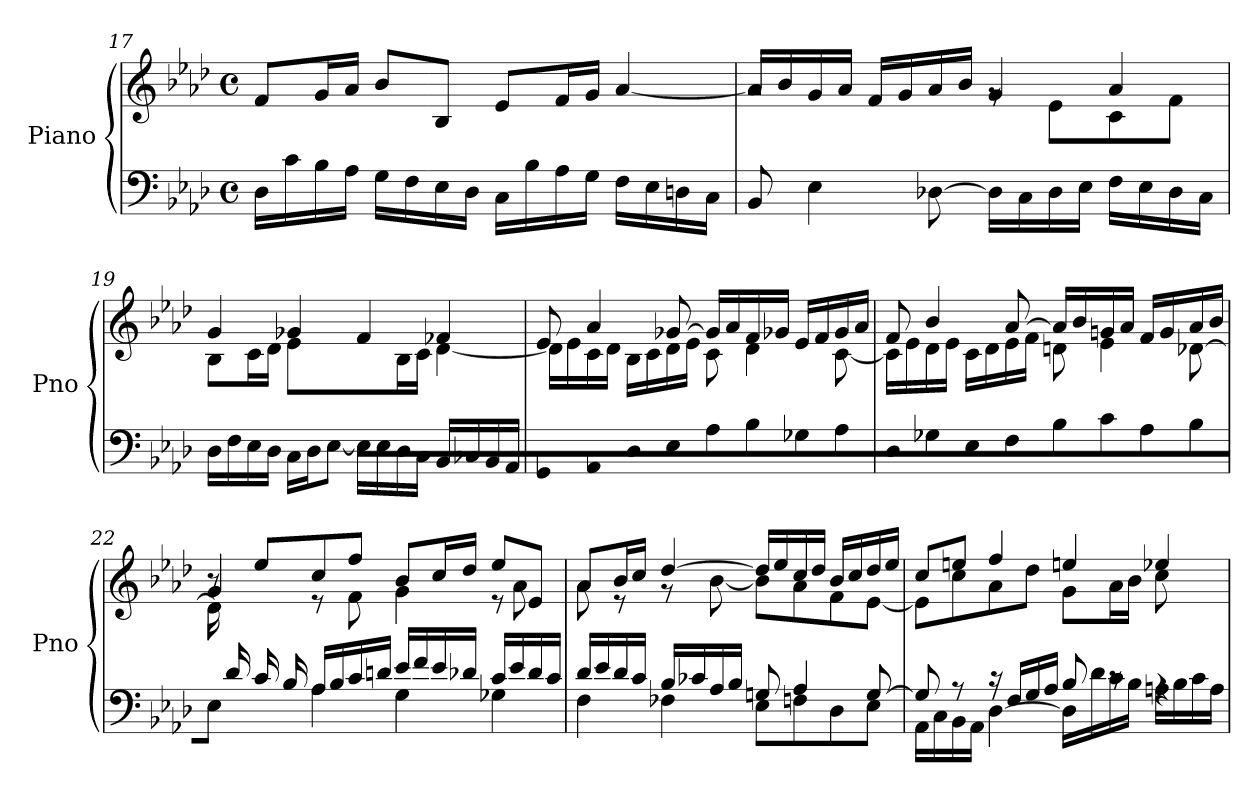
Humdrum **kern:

**kern	**kern
*part1	*part1
*staff2	*staff1
*I"Piano	*
*I'Pno	*
!!LO:PB:g=z
*clefF4	*clefG2
*k[b-e-a-d-]	*k[b-e-a-d-]
*M4/4	*M4/4
*met(c)	*met(c)
=17	=17
16D-\LL	8f/L
16c\	.
16B-\	16g/L
16A-\JJ	16a-/JJ
16G\LL	8b-/L
16F\	.
16E-\	8B-/J
16D-\JJ	.
16C\LL	8e-/L
16B-\	.
16A-\	16f/L
16G\JJ	16g/JJ
16F\LL	[4a-/
16E-\	.
16Dn\	.
16C\JJ	.
=18	=18
*	*^
8BB-/	16a-/LL]	2rg
.	16b-/	.
4E-\	16g/	.
.	16a-/JJ	.
.	16f/LL	.
.	16g/	.
[8D-X\	16a-/	.
.	16b-/JJ	.
16D-\LL]	4g/	8rg
16C\	.	.
16D-\	.	8e-\L
16E-\JJ	.	.
16F\LL	4a-/	8c\
16E-\	.	.
16D-\	.	8f\J
16C\JJ	.	.
=19	=19	=19
*^	*	*
4.ryy	16D-\LL	4g/	8B-\L
.	16F\	.	.
.	16E-\	.	16c\L
.	16D-\JJ	.	16d-\JJ
.	16C\LL	4g-X/	8e-\L
.	16D-\J	.	.
8E-/J	[8E-\J	.	4ryy
8A-/L	16E-\LL]	4f/	.
.	16E-\	.	.
4.ryy	16D-\	.	16B-\L
.	16C\JJ	.	16c\JJ
.	16BB-/LL	4f-X/	[4d-\
.	16C-X/	.	.
.	16BB-/	.	.
.	16AA-/JJ	.	.
*v	*v	*	*
!!LO:LB:g=z	!!
=20	=20	=20
8GG/L	8e-/	16d-\LL]
.	.	16e-\
8AA-/	4a-/	16c\
.	.	16d-\JJ
8D-/	.	16B-\LL
.	.	16c\
8E-/J	[8g-X/	16d-\
.	.	16e-\JJ
8A-\L	16g-/LL]	8c\
.	16a-/	.
8B-\	16f/	4d-\
.	16g-X/JJ	.
8G-X\	16e-/LL	.
.	16f/	.
8A-\J	16g-/	[8c\
.	16a-/JJ	.
=21	=21	=21
*	*	*^
8D-\L	8f/	16c\LL]	2..ryy
.	.	16e-\	.
8G-X\	4b-/	16d-\	.
.	.	16e-\JJ	.
8E-\	.	16c\LL	.
.	.	16d-\	.
8F\J	[8a-/	16e-\	.
.	.	16f\JJ	.
8B-\L	16a-/LL]	8dn\	.
.	16b-/	.	.
8c\	16gn/	4e-\	.
.	16a-/JJ	.	.
8A-\	16f/LL	.	.
.	16g/	.	.
8B-\J	16a-/	8ryy	[8d-X\
.	16b-/JJ	.	.
=22	=22	=22	=22
*^	*	*	*
4E-\	16ryy	8r	4g/	16d-\LL]
.	16d-/	.	.	2...ryy
.	16c/	8ee-/L	.	.
.	16B-/JJ	.	.	.
16A-/LL	4A-\	8cc/	8r	.
16B-/	.	.	.	.
16c/	.	8ff/J	8f\	.
16dn/JJ	.	.	.	.
16e-/LL	4G\	8b-/L	4g\	.
16f/	.	.	.	.
16e-/	.	16cc/L	.	.
16d-X/JJ	.	16dd-/JJ	.	.
16c/LL	4G-X\	8ee-/L	8r	.
16e-/	.	.	.	.
16d-/	.	8e-/J	8a-\	.
16c/JJ	.	.	.	.
*	*	*	*v	*v
!!LO:LB:g=z
=23	=23	=23	=23
16d-/LL	4F\	8a-/L	8a-\
16e-/	.	.	.
16d-/	.	16b-/L	8r
16c/JJ	.	16cc/JJ	.
16B-/LL	4F-X\	[4dd-/	8r
16c-X/	.	.	.
16A-/	.	.	[8b-\
16B-/JJ	.	.	.
8Gn/	8E-\L	16dd-/LL]	8b-\L]
.	.	16ee-/	.
4A-/	8Fn\	16cc/	8a-\
.	.	16dd-/JJ	.
.	8D-\	16b-/LL	8f\
.	.	16cc/	.
[8G/	8E-\J	16dd-/	[8e-\J
.	.	16ee-/JJ	.
=24	=24	=24	=24
*	*^	*	*
2..ryy	8G/]	16AA-\LL	8cc/L	8e-\L]
.	.	16C\	.	.
.	8r	16BB-\	8een/J	8cc\
.	.	16AA-\JJ	.	.
.	16r	[4D-\	4ff/	8a-\
.	16F/LL	.	.	.
.	16G/	.	.	8dd-\J
.	16A-/JJ	.	.	.
.	8B-/	16D-\LL]	4een/	8g\L
.	.	16d-\	.	.
.	8rc	16c\	.	16a-\L
.	.	16B-\JJ	.	16b-\JJ
.	4rA	16An\LL	4ee-X/	8cc\L
.	.	16B-\	.	.
8c/J	.	16c\	.	8ryy
.	.	16A\JJ	.	.
*v	*v	*v	*	*
*	*v	*v
=	=
*-	*-
